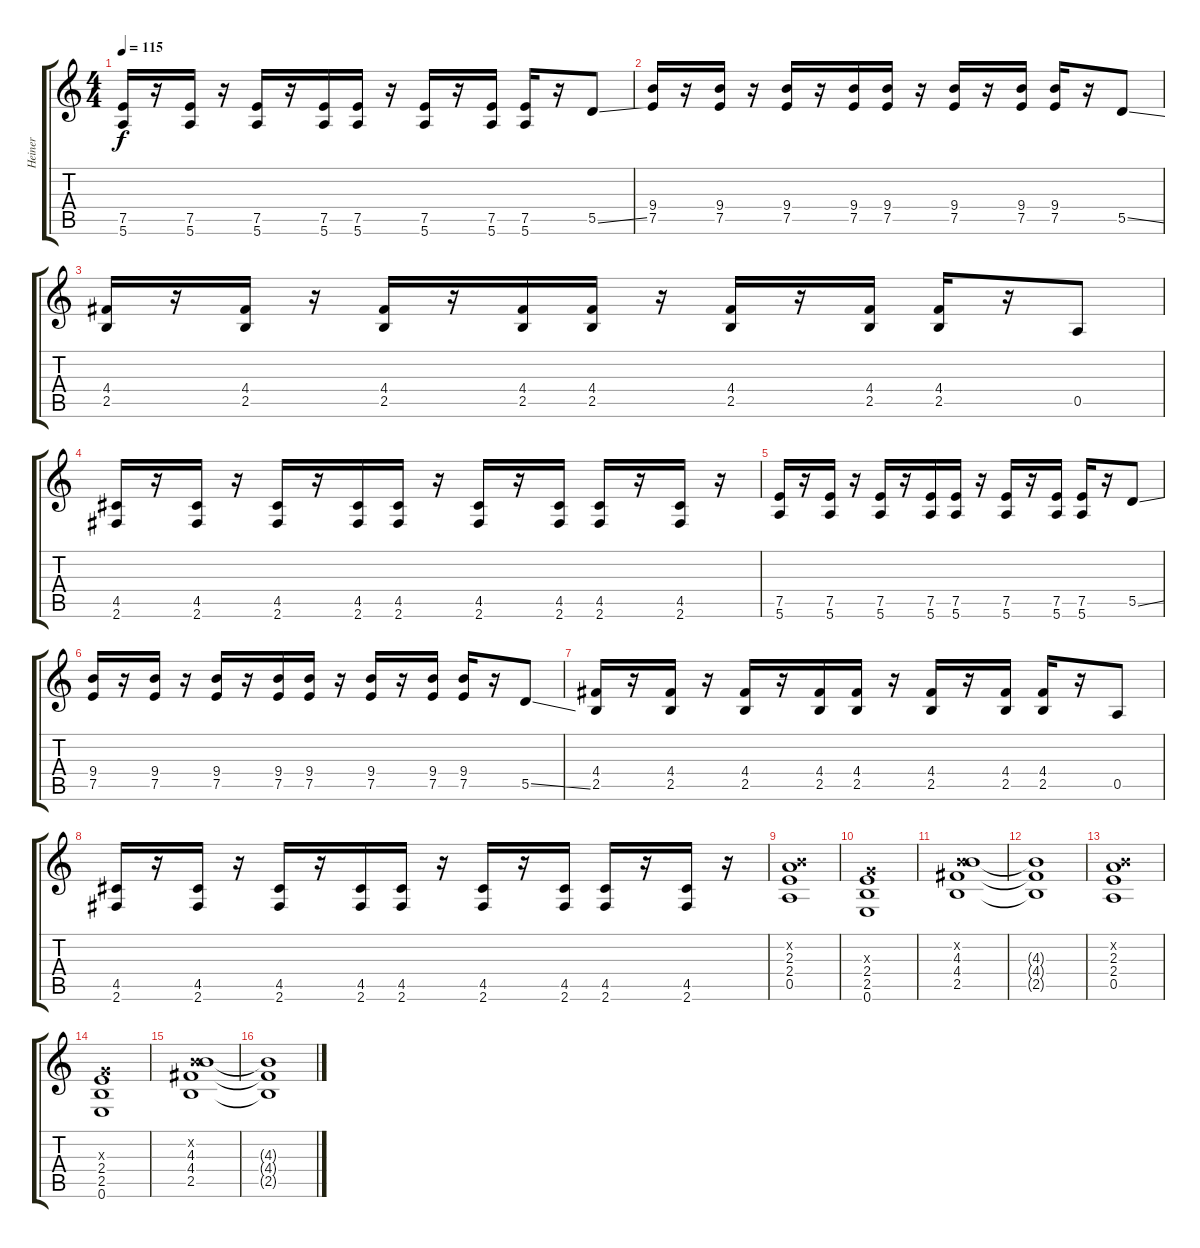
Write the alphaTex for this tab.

\track ("Heiner" "Heiner") {instrument overdrivenguitar}
\staff {score tabs}
\tuning (E4 B3 G3 D3 A2 E2) {hide}
\ts (4 4)
\tempo 115
\clef g2
\ks c
(7.5 5.6).16{dy f} r.16 (7.5 5.6).16 r.16 (7.5 5.6).16 r.16 (7.5 5.6).16 (7.5 5.6).16 r.16 (7.5 5.6).16 r.16 (7.5 5.6).16 (7.5 5.6).16 r.16 5.5{ss}.8 |
(9.4 7.5).16 r.16 (9.4 7.5).16 r.16 (9.4 7.5).16 r.16 (9.4 7.5).16 (9.4 7.5).16 r.16 (9.4 7.5).16 r.16 (9.4 7.5).16 (9.4 7.5).16 r.16 5.5{ss}.8 |
(4.4 2.5).16 r.16 (4.4 2.5).16 r.16 (4.4 2.5).16 r.16 (4.4 2.5).16 (4.4 2.5).16 r.16 (4.4 2.5).16 r.16 (4.4 2.5).16 (4.4 2.5).16 r.16 0.5.8 |
(4.5 2.6).16 r.16 (4.5 2.6).16 r.16 (4.5 2.6).16 r.16 (4.5 2.6).16 (4.5 2.6).16 r.16 (4.5 2.6).16 r.16 (4.5 2.6).16 (4.5 2.6).16 r.16 (4.5 2.6).16 r.16 |
(7.5 5.6).16 r.16 (7.5 5.6).16 r.16 (7.5 5.6).16 r.16 (7.5 5.6).16 (7.5 5.6).16 r.16 (7.5 5.6).16 r.16 (7.5 5.6).16 (7.5 5.6).16 r.16 5.5{ss}.8 |
(9.4 7.5).16 r.16 (9.4 7.5).16 r.16 (9.4 7.5).16 r.16 (9.4 7.5).16 (9.4 7.5).16 r.16 (9.4 7.5).16 r.16 (9.4 7.5).16 (9.4 7.5).16 r.16 5.5{ss}.8 |
(4.4 2.5).16 r.16 (4.4 2.5).16 r.16 (4.4 2.5).16 r.16 (4.4 2.5).16 (4.4 2.5).16 r.16 (4.4 2.5).16 r.16 (4.4 2.5).16 (4.4 2.5).16 r.16 0.5.8 |
(4.5 2.6).16 r.16 (4.5 2.6).16 r.16 (4.5 2.6).16 r.16 (4.5 2.6).16 (4.5 2.6).16 r.16 (4.5 2.6).16 r.16 (4.5 2.6).16 (4.5 2.6).16 r.16 (4.5 2.6).16 r.16 |
(0.2{x} 2.3 2.4 0.5).1 |
(0.3{x} 2.4 2.5 0.6).1 |
(0.2{x} 4.3 4.4 2.5).1 |
(4.3{t} 4.4{t} 2.5{t}).1 |
(0.2{x} 2.3 2.4 0.5).1 |
(0.3{x} 2.4 2.5 0.6).1 |
(0.2{x} 4.3 4.4 2.5).1 |
(4.3{t} 4.4{t} 2.5{t}).1
